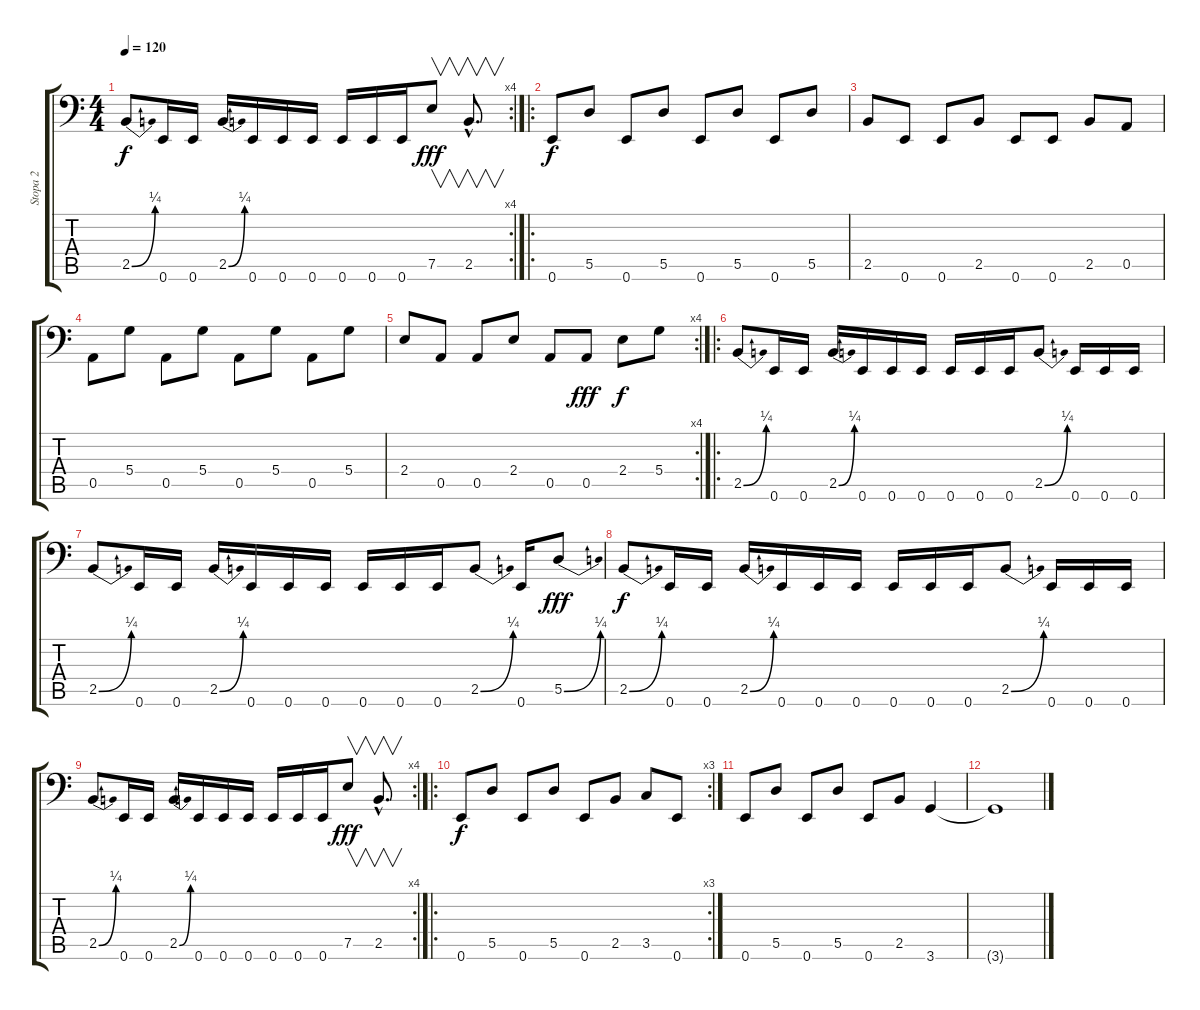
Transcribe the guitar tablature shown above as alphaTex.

\track ("Stopa 2" "Stopa 2") {instrument electricbassfinger}
\staff {score tabs}
\tuning (E3 B2 G2 D2 A1 E1) {hide}
\rc 4
\ts (4 4)
\tempo 120
\clef f4
\ks c
2.5{be (bend 0 0 60 1)}.8{dy f} 0.6.16 0.6.16 2.5{be (bend 0 0 60 1)}.16 0.6.16 0.6.16 0.6.16 0.6.16 0.6.16 0.6.16 7.5.8{v dy fff} 2.5{hac}.8{v d} |
\ro
0.6.8{dy f instrument slapbass2} 5.5.8 0.6.8 5.5.8 0.6.8 5.5.8 0.6.8 5.5.8 |
2.5.8 0.6.8 0.6.8 2.5.8 0.6.8 0.6.8 2.5.8 0.5.8 |
0.5.8 5.4.8 0.5.8 5.4.8 0.5.8 5.4.8 0.5.8 5.4.8 |
\rc 4
2.4.8 0.5.8 0.5.8 2.4.8 0.5.8 0.5.8{dy fff} 2.4.8{dy f} 5.4.8 |
\ro
2.5{be (bend 0 0 60 1)}.8{instrument electricbassfinger} 0.6.16 0.6.16 2.5{be (bend 0 0 60 1)}.16 0.6.16 0.6.16 0.6.16 0.6.16 0.6.16 0.6.16 2.5{be (bend 0 0 60 1)}.8 0.6.16 0.6.16 0.6.16 |
2.5{be (bend 0 0 60 1)}.8 0.6.16 0.6.16 2.5{be (bend 0 0 60 1)}.16 0.6.16 0.6.16 0.6.16 0.6.16 0.6.16 0.6.16 2.5{be (bend 0 0 60 1)}.8 0.6.16 5.5{be (bend 0 0 60 1)}.8{dy fff} |
2.5{be (bend 0 0 60 1)}.8{dy f} 0.6.16 0.6.16 2.5{be (bend 0 0 60 1)}.16 0.6.16 0.6.16 0.6.16 0.6.16 0.6.16 0.6.16 2.5{be (bend 0 0 60 1)}.8 0.6.16 0.6.16 0.6.16 |
\rc 4
2.5{be (bend 0 0 60 1)}.8 0.6.16 0.6.16 2.5{be (bend 0 0 60 1)}.16 0.6.16 0.6.16 0.6.16 0.6.16 0.6.16 0.6.16 7.5.8{v dy fff} 2.5{hac}.8{v d} |
\ro
\rc 3
0.6.8{dy f} 5.5.8 0.6.8 5.5.8 0.6.8 2.5.8 3.5.8 0.6.8 |
0.6.8 5.5.8 0.6.8 5.5.8 0.6.8 2.5.8 3.6.4 |
3.6{t}.1
